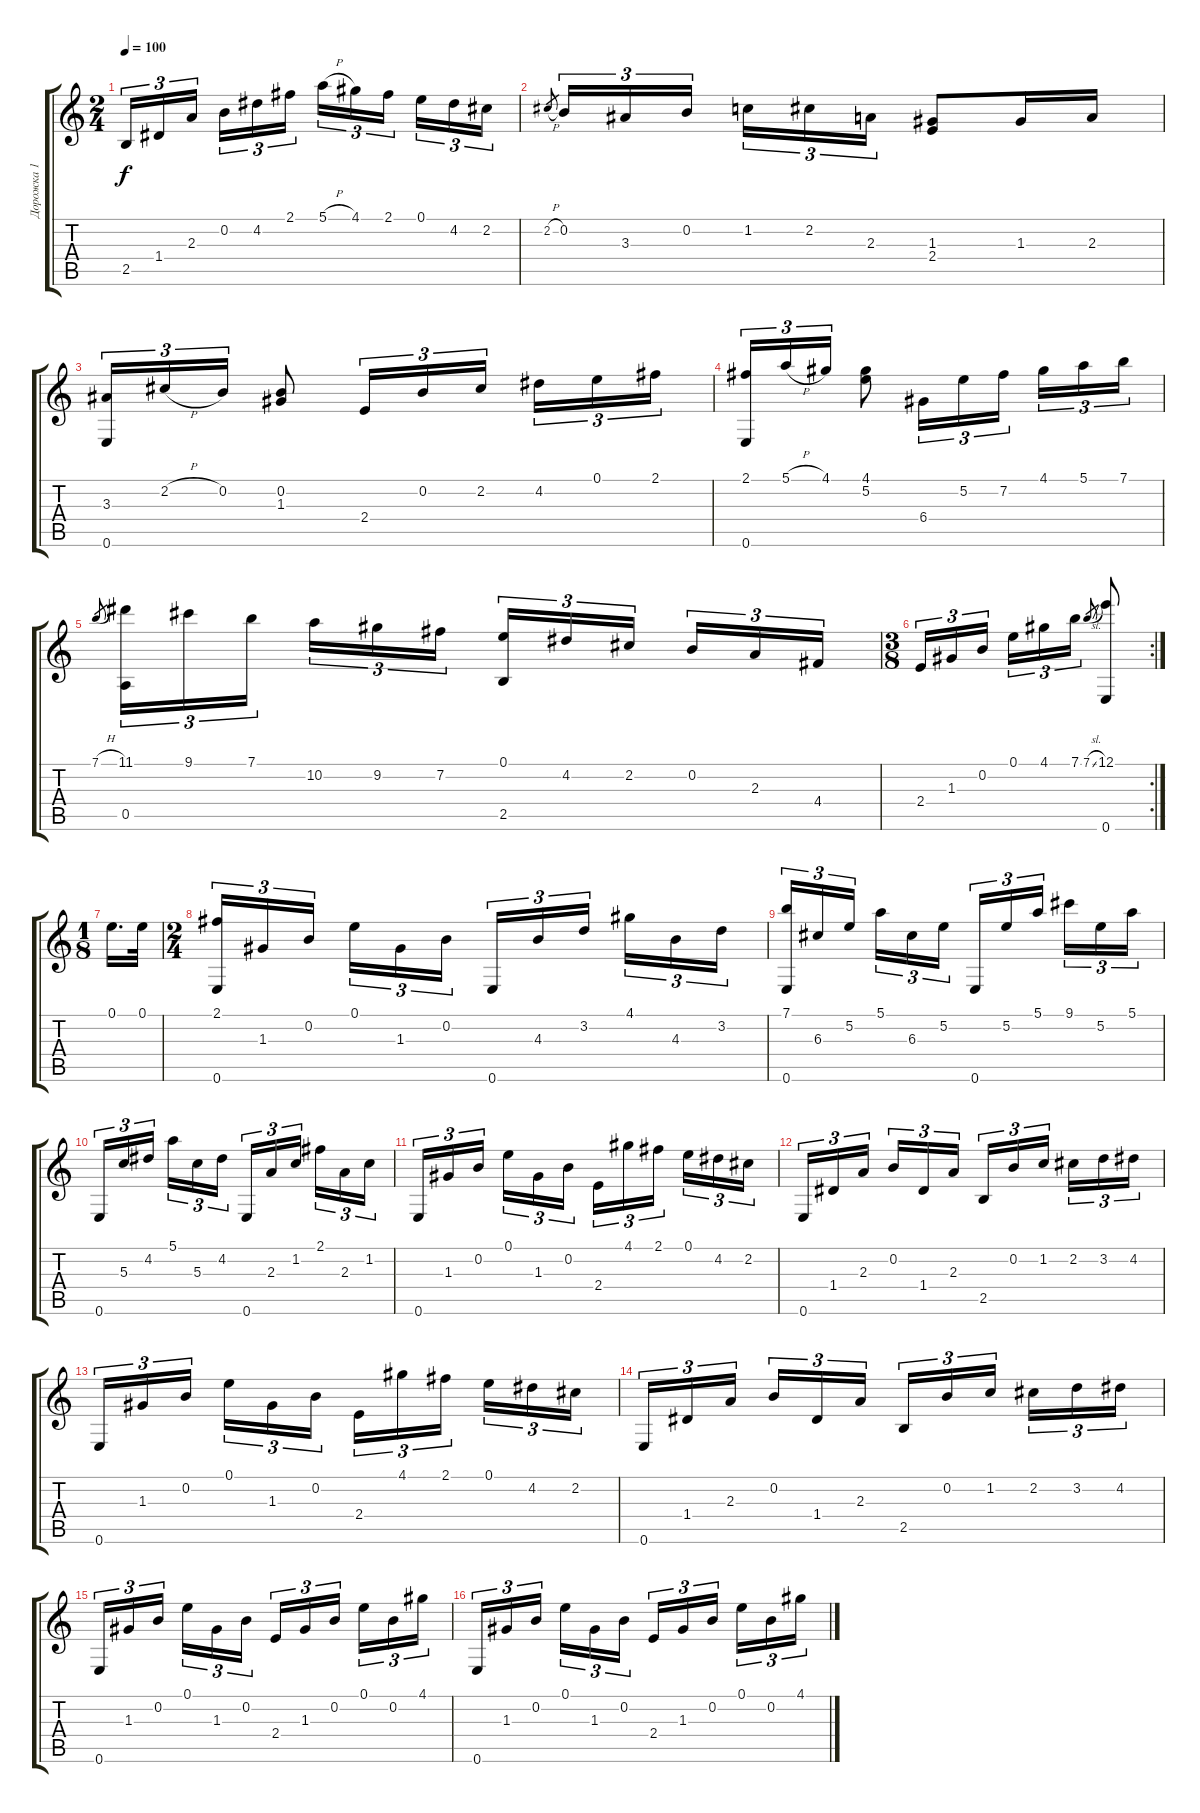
\track ("Дорожка 1" "Дорожка 1") {instrument acousticguitarnylon}
\staff {score tabs}
\tuning (E4 B3 G3 D3 A2 E2) {hide}
\ts (2 4)
\tempo 100
\clef g2
\ks c
2.5.16{tu (3 2) dy f} 1.4.16{tu (3 2)} 2.3.16{tu (3 2) beam splitsecondary} 0.2.16{tu (3 2)} 4.2.16{tu (3 2)} 2.1.16{tu (3 2)} 5.1{h}.16{tu (3 2)} 4.1.16{tu (3 2)} 2.1.16{tu (3 2) beam splitsecondary} 0.1.16{tu (3 2)} 4.2.16{tu (3 2)} 2.2.16{tu (3 2)} |
2.2{h}.8{gr} 0.2.16{tu (3 2)} 3.3.16{tu (3 2)} 0.2.16{tu (3 2) beam splitsecondary} 1.2.16{tu (3 2)} 2.2.16{tu (3 2)} 2.3.16{tu (3 2)} (1.3 2.4).8 1.3.16 2.3.16 |
(3.3 0.6).16{tu (3 2)} 2.2{h}.16{tu (3 2)} 0.2.16{tu (3 2)} (0.2 1.3).8 2.4.16{tu (3 2)} 0.2.16{tu (3 2)} 2.2.16{tu (3 2) beam splitsecondary} 4.2.16{tu (3 2)} 0.1.16{tu (3 2)} 2.1.16{tu (3 2)} |
(2.1 0.6).16{tu (3 2)} 5.1{h}.16{tu (3 2)} 4.1.16{tu (3 2)} (4.1 5.2).8 6.4.16{tu (3 2)} 5.2.16{tu (3 2)} 7.2.16{tu (3 2) beam splitsecondary} 4.1.16{tu (3 2)} 5.1.16{tu (3 2)} 7.1.16{tu (3 2)} |
7.1{h}.8{gr} (11.1 0.5).16{tu (3 2)} 9.1.16{tu (3 2)} 7.1.16{tu (3 2) beam splitsecondary} 10.2.16{tu (3 2)} 9.2.16{tu (3 2)} 7.2.16{tu (3 2)} (0.1 2.5).16{tu (3 2)} 4.2.16{tu (3 2)} 2.2.16{tu (3 2) beam splitsecondary} 0.2.16{tu (3 2)} 2.3.16{tu (3 2)} 4.4.16{tu (3 2)} |
\rc 2
\ts (3 8)
2.4.16{tu (3 2)} 1.3.16{tu (3 2)} 0.2.16{tu (3 2)} 0.1.16{tu (3 2)} 4.1.16{tu (3 2)} 7.1.16{tu (3 2)} 7.1{sl}.8{gr} (12.1 0.6).8 |
\ts (1 8)
0.1.16{d} 0.1.32 |
\ts (2 4)
(2.1 0.6).16{tu (3 2)} 1.3.16{tu (3 2)} 0.2.16{tu (3 2) beam splitsecondary} 0.1.16{tu (3 2)} 1.3.16{tu (3 2)} 0.2.16{tu (3 2)} 0.6.16{tu (3 2)} 4.3.16{tu (3 2)} 3.2.16{tu (3 2) beam splitsecondary} 4.1.16{tu (3 2)} 4.3.16{tu (3 2)} 3.2.16{tu (3 2)} |
(7.1 0.6).16{tu (3 2)} 6.3.16{tu (3 2)} 5.2.16{tu (3 2) beam splitsecondary} 5.1.16{tu (3 2)} 6.3.16{tu (3 2)} 5.2.16{tu (3 2)} 0.6.16{tu (3 2)} 5.2.16{tu (3 2)} 5.1.16{tu (3 2) beam splitsecondary} 9.1.16{tu (3 2)} 5.2.16{tu (3 2)} 5.1.16{tu (3 2)} |
0.6.16{tu (3 2)} 5.3.16{tu (3 2)} 4.2.16{tu (3 2) beam splitsecondary} 5.1.16{tu (3 2)} 5.3.16{tu (3 2)} 4.2.16{tu (3 2)} 0.6.16{tu (3 2)} 2.3.16{tu (3 2)} 1.2.16{tu (3 2) beam splitsecondary} 2.1.16{tu (3 2)} 2.3.16{tu (3 2)} 1.2.16{tu (3 2)} |
0.6.16{tu (3 2)} 1.3.16{tu (3 2)} 0.2.16{tu (3 2) beam splitsecondary} 0.1.16{tu (3 2)} 1.3.16{tu (3 2)} 0.2.16{tu (3 2)} 2.4.16{tu (3 2)} 4.1.16{tu (3 2)} 2.1.16{tu (3 2) beam splitsecondary} 0.1.16{tu (3 2)} 4.2.16{tu (3 2)} 2.2.16{tu (3 2)} |
0.6.16{tu (3 2)} 1.4.16{tu (3 2)} 2.3.16{tu (3 2) beam splitsecondary} 0.2.16{tu (3 2)} 1.4.16{tu (3 2)} 2.3.16{tu (3 2)} 2.5.16{tu (3 2)} 0.2.16{tu (3 2)} 1.2.16{tu (3 2) beam splitsecondary} 2.2.16{tu (3 2)} 3.2.16{tu (3 2)} 4.2.16{tu (3 2)} |
0.6.16{tu (3 2)} 1.3.16{tu (3 2)} 0.2.16{tu (3 2) beam splitsecondary} 0.1.16{tu (3 2)} 1.3.16{tu (3 2)} 0.2.16{tu (3 2)} 2.4.16{tu (3 2)} 4.1.16{tu (3 2)} 2.1.16{tu (3 2) beam splitsecondary} 0.1.16{tu (3 2)} 4.2.16{tu (3 2)} 2.2.16{tu (3 2)} |
0.6.16{tu (3 2)} 1.4.16{tu (3 2)} 2.3.16{tu (3 2) beam splitsecondary} 0.2.16{tu (3 2)} 1.4.16{tu (3 2)} 2.3.16{tu (3 2)} 2.5.16{tu (3 2)} 0.2.16{tu (3 2)} 1.2.16{tu (3 2) beam splitsecondary} 2.2.16{tu (3 2)} 3.2.16{tu (3 2)} 4.2.16{tu (3 2)} |
0.6.16{tu (3 2)} 1.3.16{tu (3 2)} 0.2.16{tu (3 2) beam splitsecondary} 0.1.16{tu (3 2)} 1.3.16{tu (3 2)} 0.2.16{tu (3 2)} 2.4.16{tu (3 2)} 1.3.16{tu (3 2)} 0.2.16{tu (3 2) beam splitsecondary} 0.1.16{tu (3 2)} 0.2.16{tu (3 2)} 4.1.16{tu (3 2)} |
0.6.16{tu (3 2)} 1.3.16{tu (3 2)} 0.2.16{tu (3 2) beam splitsecondary} 0.1.16{tu (3 2)} 1.3.16{tu (3 2)} 0.2.16{tu (3 2)} 2.4.16{tu (3 2)} 1.3.16{tu (3 2)} 0.2.16{tu (3 2) beam splitsecondary} 0.1.16{tu (3 2)} 0.2.16{tu (3 2)} 4.1.16{tu (3 2)}
